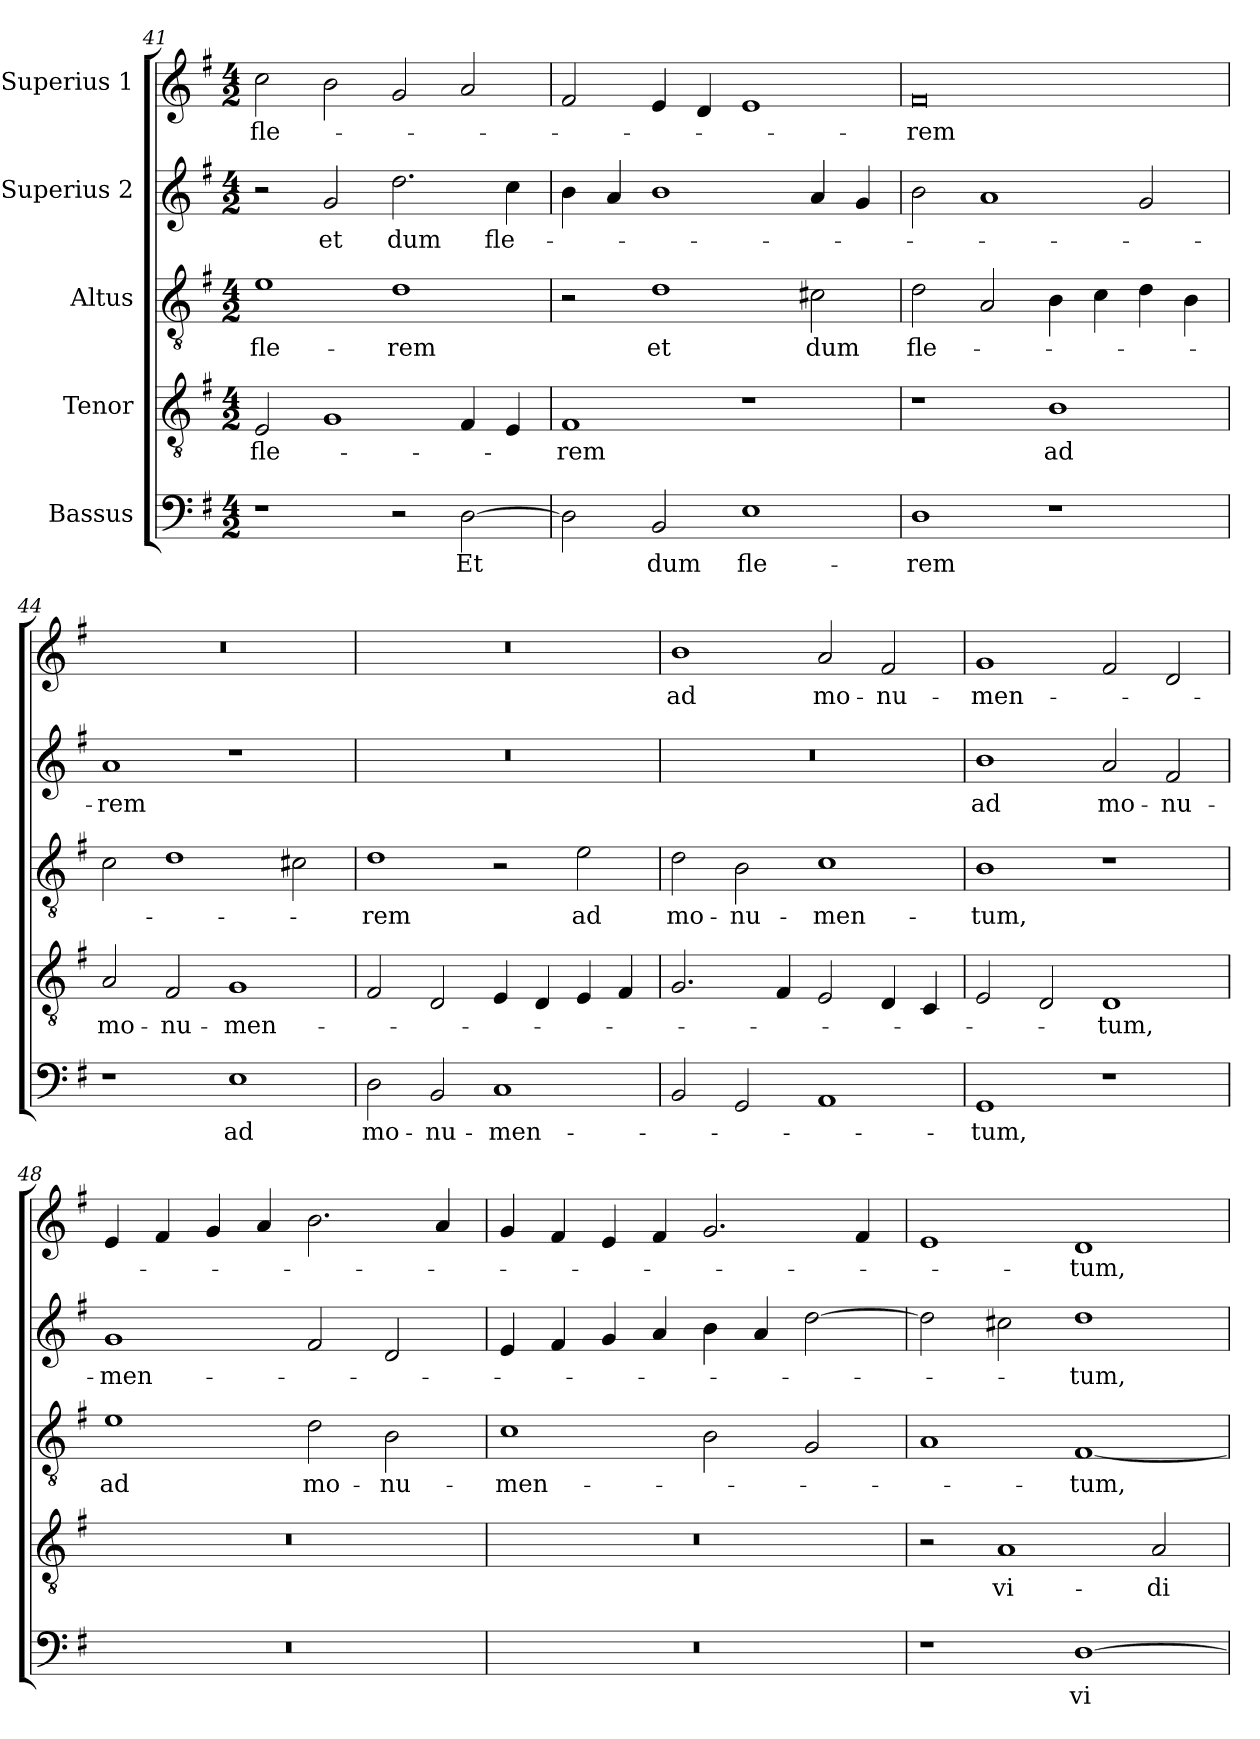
**kern	**text	**kern	**text	**kern	**text	**kern	**text	**kern	**text
*part5	*part5	*part4	*part4	*part3	*part3	*part2	*part2	*part1	*part1
*staff5	*staff5	*staff4	*staff4	*staff3	*staff3	*staff2	*staff2	*staff1	*staff1
*I"Bassus	*	*I"Tenor	*	*I"Altus	*	*I"Superius 2	*	*I"Superius 1	*
*clefF4	*	*clefGv2	*	*clefGv2	*	*clefG2	*	*clefG2	*
*k[f#]	*	*k[f#]	*	*k[f#]	*	*k[f#]	*	*k[f#]	*
*M4/2	*	*M4/2	*	*M4/2	*	*M4/2	*	*M4/2	*
=41	=41	=41	=41	=41	=41	=41	=41	=41	=41
1r	.	2E/	fle-	1e\	fle-	2r	.	2cc\	fle-
.	.	1G/	.	.	.	2g/	et	2b\	.
2r	.	.	.	1d\	-rem	2.dd\	dum	2g/	.
[2D\	Et	4F#/	.	.	.	.	.	2a/	.
.	.	4E/	.	.	.	4cc\	fle-	.	.
=42	=42	=42	=42	=42	=42	=42	=42	=42	=42
2D\]	.	1F#/	-rem	2r	.	4b\	.	2f#/	.
.	.	.	.	.	.	4a/	.	.	.
2BB/	dum	.	.	1d\	et	1b\	.	4e/	.
.	.	.	.	.	.	.	.	4d/	.
1E\	fle-	1r	.	.	.	.	.	1e/	.
.	.	.	.	2c#X\	dum	4a/	.	.	.
.	.	.	.	.	.	4g/	.	.	.
=43	=43	=43	=43	=43	=43	=43	=43	=43	=43
1D\	-rem	1r	.	2d\	fle-	2b\	.	0f#/	-rem
.	.	.	.	2A/	.	1a/	.	.	.
1r	.	1B\	ad	4B\	.	.	.	.	.
.	.	.	.	4c\	.	.	.	.	.
.	.	.	.	4d\	.	2g/	.	.	.
.	.	.	.	4B\	.	.	.	.	.
=44	=44	=44	=44	=44	=44	=44	=44	=44	=44
1r	.	2A/	mo-	2c\	.	1a/	-rem	0r	.
.	.	2F#/	-nu-	1d\	.	.	.	.	.
1E\	ad	1G/	-men-	.	.	1r	.	.	.
.	.	.	.	2c#X\	.	.	.	.	.
=45	=45	=45	=45	=45	=45	=45	=45	=45	=45
2D\	mo-	2F#/	.	1d\	-rem	0r	.	0r	.
2BB/	-nu-	2D/	.	.	.	.	.	.	.
1C/	-men-	4E/	.	2r	.	.	.	.	.
.	.	4D/	.	.	.	.	.	.	.
.	.	4E/	.	2e\	ad	.	.	.	.
.	.	4F#/	.	.	.	.	.	.	.
=46	=46	=46	=46	=46	=46	=46	=46	=46	=46
2BB/	.	2.G/	.	2d\	mo-	0r	.	1b\	ad
2GG/	.	.	.	2B\	-nu-	.	.	.	.
.	.	4F#/	.	.	.	.	.	.	.
1AA/	.	2E/	.	1c\	-men-	.	.	2a/	mo-
.	.	4D/	.	.	.	.	.	2f#/	-nu-
.	.	4C/	.	.	.	.	.	.	.
=47	=47	=47	=47	=47	=47	=47	=47	=47	=47
1GG/	-tum,	2E/	.	1B\	-tum,	1b\	ad	1g/	-men-
.	.	2D/	.	.	.	.	.	.	.
1r	.	1D/	-tum,	1r	.	2a/	mo-	2f#/	.
.	.	.	.	.	.	2f#/	-nu-	2d/	.
=48	=48	=48	=48	=48	=48	=48	=48	=48	=48
0r	.	0r	.	1e\	ad	1g/	-men-	4e/	.
.	.	.	.	.	.	.	.	4f#/	.
.	.	.	.	.	.	.	.	4g/	.
.	.	.	.	.	.	.	.	4a/	.
.	.	.	.	2d\	mo-	2f#/	.	2.b\	.
.	.	.	.	2B\	-nu-	2d/	.	.	.
.	.	.	.	.	.	.	.	4a/	.
=49	=49	=49	=49	=49	=49	=49	=49	=49	=49
0r	.	0r	.	1c\	-men-	4e/	.	4g/	.
.	.	.	.	.	.	4f#/	.	4f#/	.
.	.	.	.	.	.	4g/	.	4e/	.
.	.	.	.	.	.	4a/	.	4f#/	.
.	.	.	.	2B\	.	4b\	.	2.g/	.
.	.	.	.	.	.	4a/	.	.	.
.	.	.	.	2G/	.	[2dd\	.	.	.
.	.	.	.	.	.	.	.	4f#/	.
=50	=50	=50	=50	=50	=50	=50	=50	=50	=50
1r	.	2r	.	1A/	.	2dd\]	.	1e/	.
.	.	1A/	vi-	.	.	2cc#X\	.	.	.
[1D\	vi-	.	.	[1F#/	-tum,	1dd\	-tum,	1d/	-tum,
.	.	2A/	-di	.	.	.	.	.	.
=	=	=	=	=	=	=	=	=	=
*-	*-	*-	*-	*-	*-	*-	*-	*-	*-
